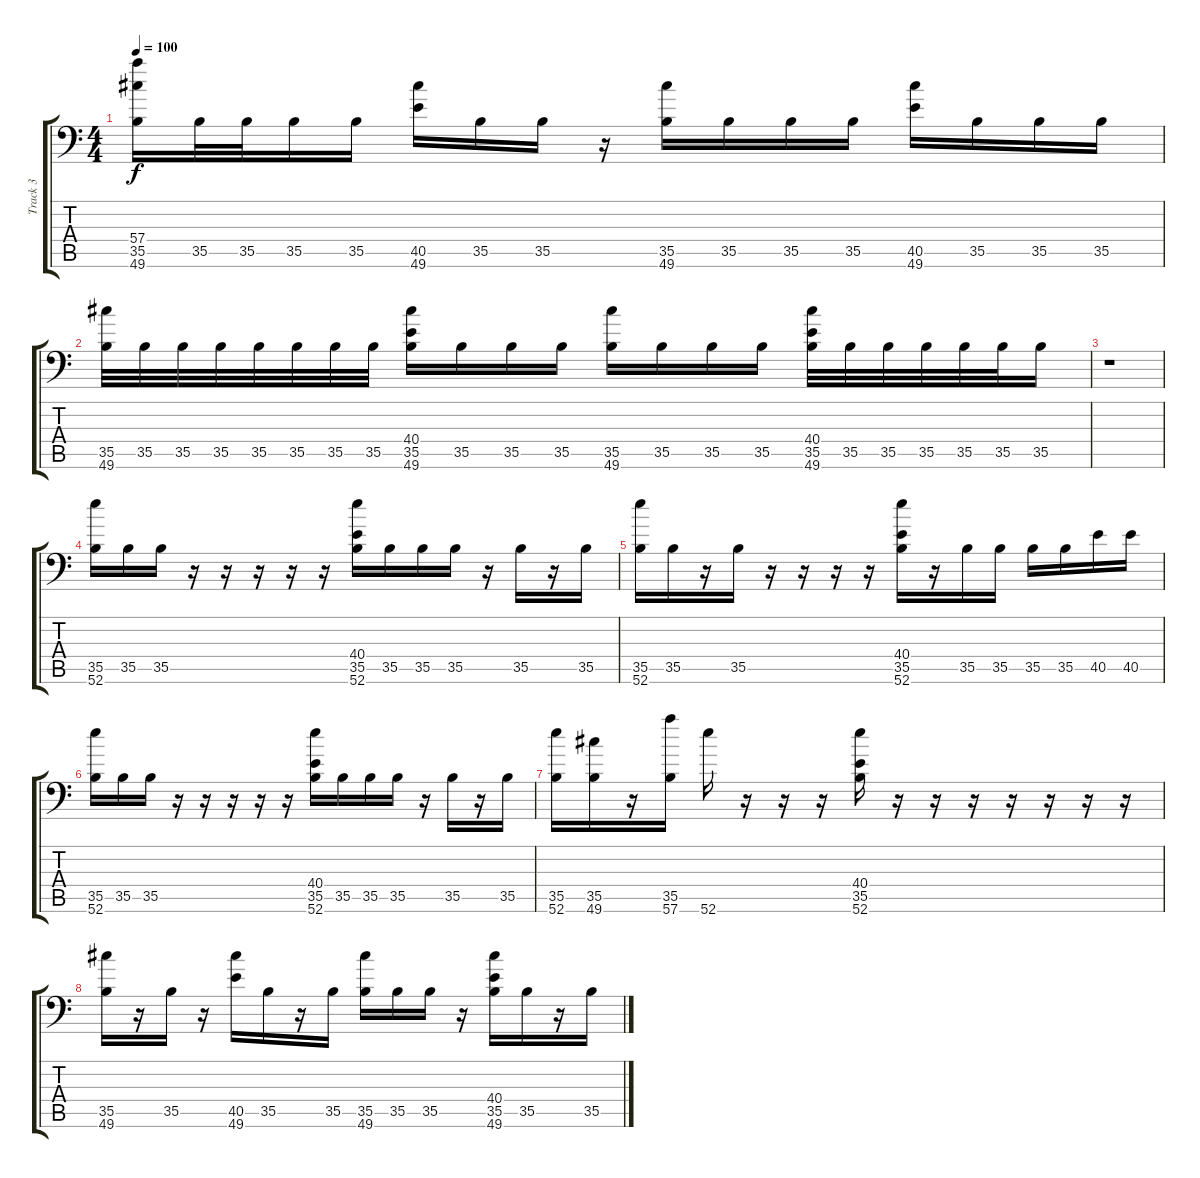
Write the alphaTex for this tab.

\track ("Track 3" "Track 3") {instrument acousticgrandpiano}
\staff {score tabs}
\tuning (C-1 C-1 C-1 C-1 C-1 C-1) {hide}
\ts (4 4)
\tempo 100
\clef f4
\ks c
(57.4 35.5 49.6).16{dy f} 35.5.32 35.5.32 35.5.16 35.5.16 (40.5 49.6).16 35.5.16 35.5.16 r.16 (35.5 49.6).16 35.5.16 35.5.16 35.5.16 (40.5 49.6).16 35.5.16 35.5.16 35.5.16 |
(35.5 49.6).32 35.5.32 35.5.32 35.5.32 35.5.32 35.5.32 35.5.32 35.5.32 (40.4 35.5 49.6).16 35.5.16 35.5.16 35.5.16 (35.5 49.6).16 35.5.16 35.5.16 35.5.16 (40.4 35.5 49.6).32 35.5.32 35.5.32 35.5.32 35.5.32 35.5.32 35.5.16 |
r.1 |
(35.5 52.6).16 35.5.16 35.5.16 r.16 r.16 r.16 r.16 r.16 (40.4 35.5 52.6).16 35.5.16 35.5.16 35.5.16 r.16 35.5.16 r.16 35.5.16 |
(35.5 52.6).16 35.5.16 r.16 35.5.16 r.16 r.16 r.16 r.16 (40.4 35.5 52.6).16 r.16 35.5.16 35.5.16 35.5.16 35.5.16 40.5.16 40.5.16 |
(35.5 52.6).16 35.5.16 35.5.16 r.16 r.16 r.16 r.16 r.16 (40.4 35.5 52.6).16 35.5.16 35.5.16 35.5.16 r.16 35.5.16 r.16 35.5.16 |
(35.5 52.6).16 (35.5 49.6).16 r.16 (35.5 57.6).16 52.6.16 r.16 r.16 r.16 (40.4 35.5 52.6).16 r.16 r.16 r.16 r.16 r.16 r.16 r.16 |
(35.5 49.6).16 r.16 35.5.16 r.16 (40.5 49.6).16 35.5.16 r.16 35.5.16 (35.5 49.6).16 35.5.16 35.5.16 r.16 (40.4 35.5 49.6).16 35.5.16 r.16 35.5.16
